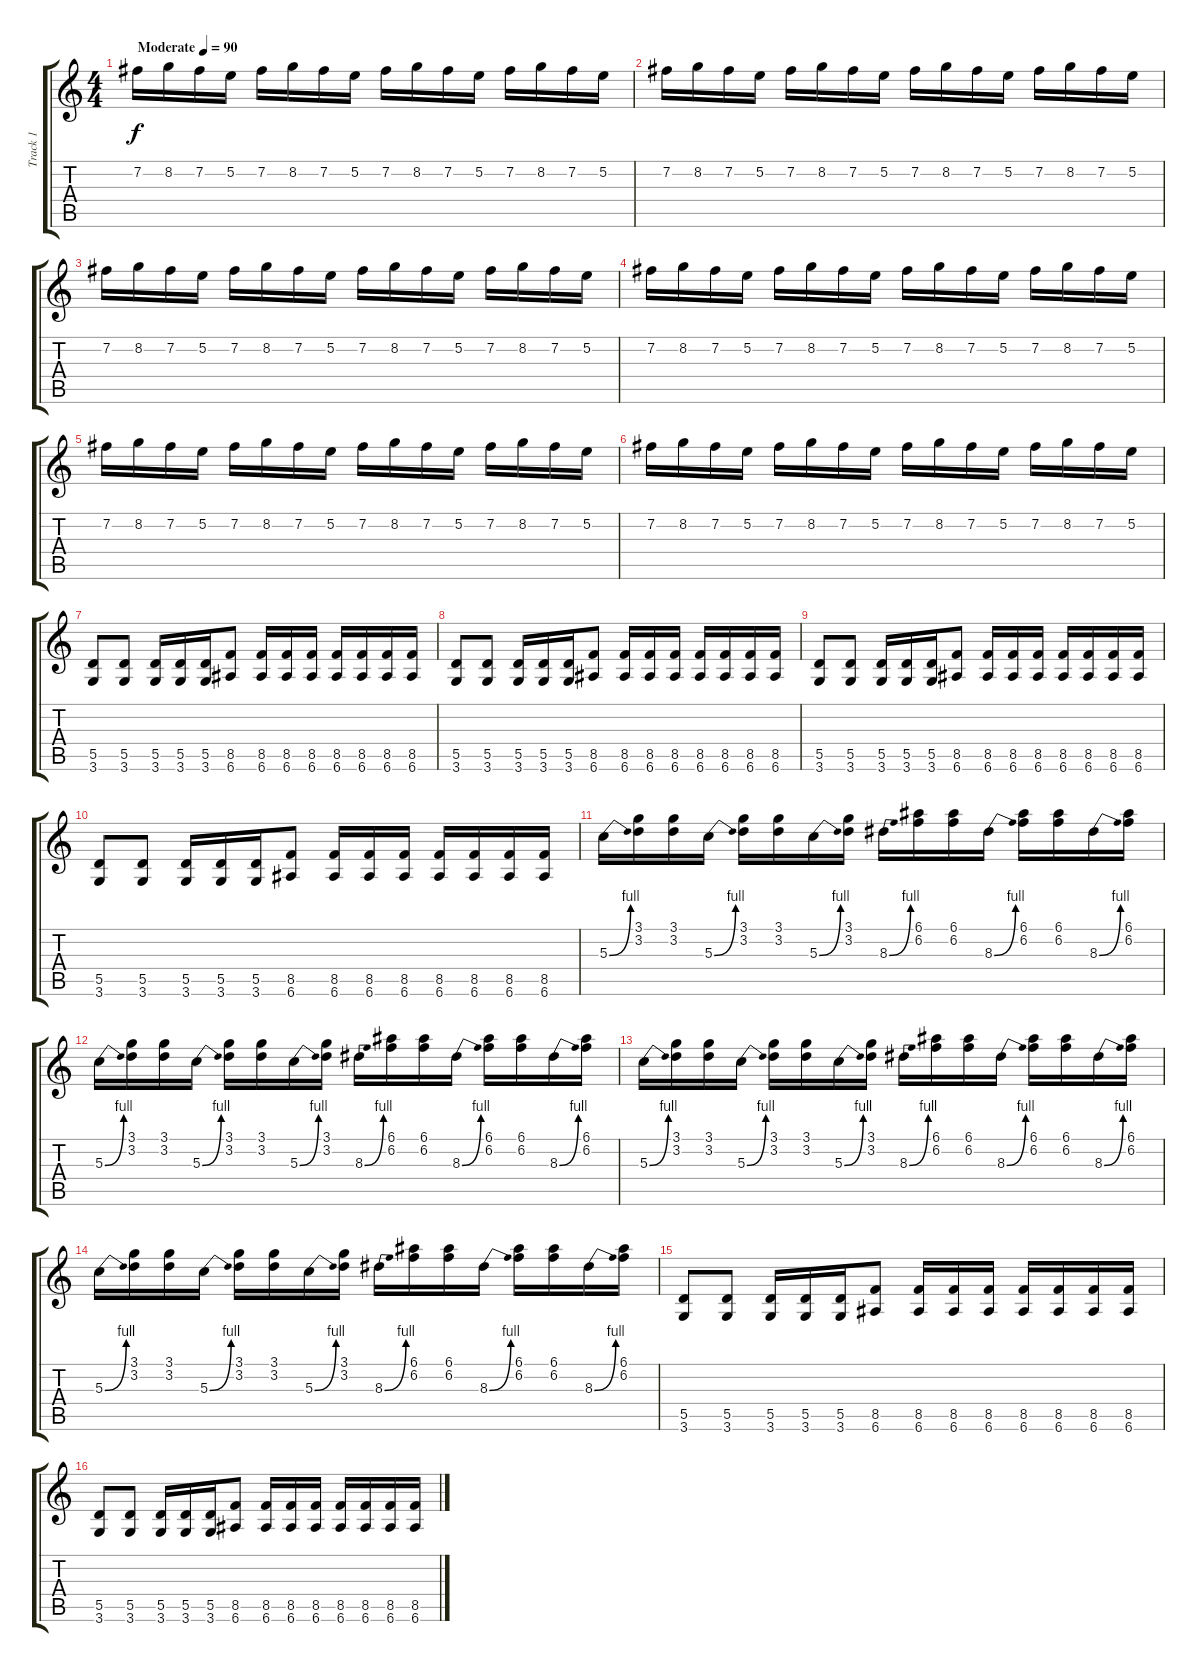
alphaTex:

\track ("Track 1" "Track 1") {instrument distortionguitar}
\staff {score tabs}
\tuning (E4 B3 G3 D3 A2 E2) {hide}
\ts (4 4)
\tempo (90 "Moderate")
\clef g2
\ks c
7.2.16{dy f instrument distortionguitar} 8.2.16 7.2.16 5.2.16 7.2.16 8.2.16 7.2.16 5.2.16 7.2.16 8.2.16 7.2.16 5.2.16 7.2.16 8.2.16 7.2.16 5.2.16 |
7.2.16 8.2.16 7.2.16 5.2.16 7.2.16 8.2.16 7.2.16 5.2.16 7.2.16 8.2.16 7.2.16 5.2.16 7.2.16 8.2.16 7.2.16 5.2.16 |
7.2.16 8.2.16 7.2.16 5.2.16 7.2.16 8.2.16 7.2.16 5.2.16 7.2.16 8.2.16 7.2.16 5.2.16 7.2.16 8.2.16 7.2.16 5.2.16 |
7.2.16 8.2.16 7.2.16 5.2.16 7.2.16 8.2.16 7.2.16 5.2.16 7.2.16 8.2.16 7.2.16 5.2.16 7.2.16 8.2.16 7.2.16 5.2.16 |
7.2.16 8.2.16 7.2.16 5.2.16 7.2.16 8.2.16 7.2.16 5.2.16 7.2.16 8.2.16 7.2.16 5.2.16 7.2.16 8.2.16 7.2.16 5.2.16 |
7.2.16 8.2.16 7.2.16 5.2.16 7.2.16 8.2.16 7.2.16 5.2.16 7.2.16 8.2.16 7.2.16 5.2.16 7.2.16 8.2.16 7.2.16 5.2.16 |
(5.5 3.6).8 (5.5 3.6).8 (5.5 3.6).16 (5.5 3.6).16 (5.5 3.6).16 (8.5 6.6).8 (8.5 6.6).16 (8.5 6.6).16 (8.5 6.6).16 (8.5 6.6).16 (8.5 6.6).16 (8.5 6.6).16 (8.5 6.6).16 |
(5.5 3.6).8 (5.5 3.6).8 (5.5 3.6).16 (5.5 3.6).16 (5.5 3.6).16 (8.5 6.6).8 (8.5 6.6).16 (8.5 6.6).16 (8.5 6.6).16 (8.5 6.6).16 (8.5 6.6).16 (8.5 6.6).16 (8.5 6.6).16 |
(5.5 3.6).8 (5.5 3.6).8 (5.5 3.6).16 (5.5 3.6).16 (5.5 3.6).16 (8.5 6.6).8 (8.5 6.6).16 (8.5 6.6).16 (8.5 6.6).16 (8.5 6.6).16 (8.5 6.6).16 (8.5 6.6).16 (8.5 6.6).16 |
(5.5 3.6).8 (5.5 3.6).8 (5.5 3.6).16 (5.5 3.6).16 (5.5 3.6).16 (8.5 6.6).8 (8.5 6.6).16 (8.5 6.6).16 (8.5 6.6).16 (8.5 6.6).16 (8.5 6.6).16 (8.5 6.6).16 (8.5 6.6).16 |
5.3{be (bend 0 0 60 4)}.16 (3.1 3.2).16 (3.1 3.2).16 5.3{be (bend 0 0 60 4)}.16 (3.1 3.2).16 (3.1 3.2).16 5.3{be (bend 0 0 60 4)}.16 (3.1 3.2).16 8.3{be (bend 0 0 60 4)}.16 (6.1 6.2).16 (6.1 6.2).16 8.3{be (bend 0 0 60 4)}.16 (6.1 6.2).16 (6.1 6.2).16 8.3{be (bend 0 0 60 4)}.16 (6.1 6.2).16 |
5.3{be (bend 0 0 60 4)}.16 (3.1 3.2).16 (3.1 3.2).16 5.3{be (bend 0 0 60 4)}.16 (3.1 3.2).16 (3.1 3.2).16 5.3{be (bend 0 0 60 4)}.16 (3.1 3.2).16 8.3{be (bend 0 0 60 4)}.16 (6.1 6.2).16 (6.1 6.2).16 8.3{be (bend 0 0 60 4)}.16 (6.1 6.2).16 (6.1 6.2).16 8.3{be (bend 0 0 60 4)}.16 (6.1 6.2).16 |
5.3{be (bend 0 0 60 4)}.16 (3.1 3.2).16 (3.1 3.2).16 5.3{be (bend 0 0 60 4)}.16 (3.1 3.2).16 (3.1 3.2).16 5.3{be (bend 0 0 60 4)}.16 (3.1 3.2).16 8.3{be (bend 0 0 60 4)}.16 (6.1 6.2).16 (6.1 6.2).16 8.3{be (bend 0 0 60 4)}.16 (6.1 6.2).16 (6.1 6.2).16 8.3{be (bend 0 0 60 4)}.16 (6.1 6.2).16 |
5.3{be (bend 0 0 60 4)}.16 (3.1 3.2).16 (3.1 3.2).16 5.3{be (bend 0 0 60 4)}.16 (3.1 3.2).16 (3.1 3.2).16 5.3{be (bend 0 0 60 4)}.16 (3.1 3.2).16 8.3{be (bend 0 0 60 4)}.16 (6.1 6.2).16 (6.1 6.2).16 8.3{be (bend 0 0 60 4)}.16 (6.1 6.2).16 (6.1 6.2).16 8.3{be (bend 0 0 60 4)}.16 (6.1 6.2).16 |
(5.5 3.6).8 (5.5 3.6).8 (5.5 3.6).16 (5.5 3.6).16 (5.5 3.6).16 (8.5 6.6).8 (8.5 6.6).16 (8.5 6.6).16 (8.5 6.6).16 (8.5 6.6).16 (8.5 6.6).16 (8.5 6.6).16 (8.5 6.6).16 |
(5.5 3.6).8 (5.5 3.6).8 (5.5 3.6).16 (5.5 3.6).16 (5.5 3.6).16 (8.5 6.6).8 (8.5 6.6).16 (8.5 6.6).16 (8.5 6.6).16 (8.5 6.6).16 (8.5 6.6).16 (8.5 6.6).16 (8.5 6.6).16
